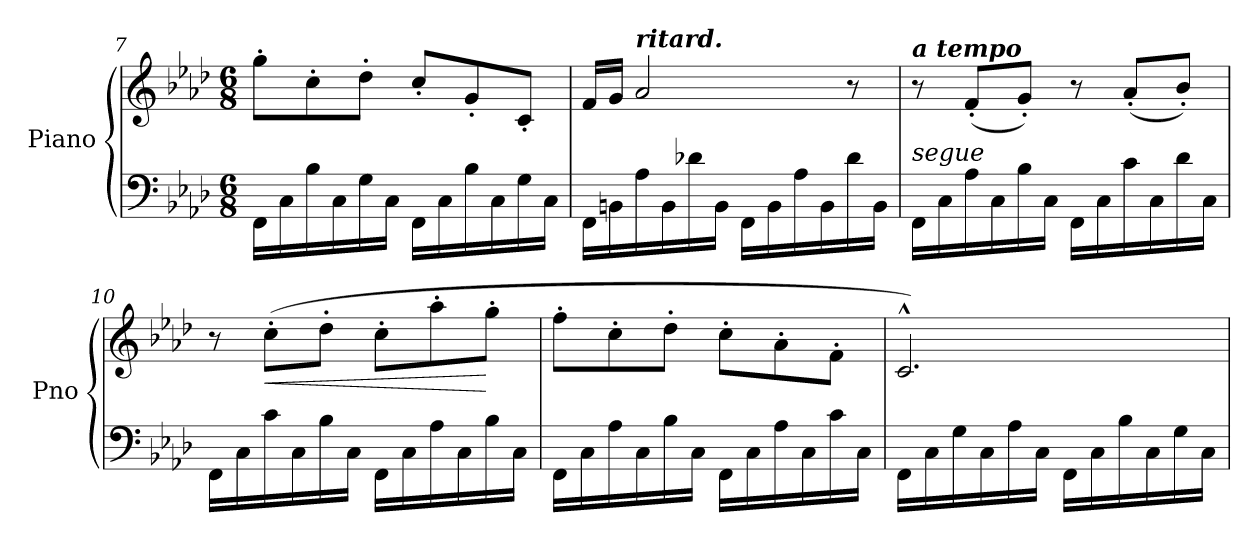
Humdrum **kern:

**kern	**kern	**dynam
*part1	*part1	*part1
*staff2	*staff1	*staff1/2
*I"Piano	*	*
*I'Pno	*	*
*clefF4	*clefG2	*
*k[b-e-a-d-]	*k[b-e-a-d-]	*
*M6/8	*M6/8	*
=7	=7	=7
16FF\LL	8gg'\L	.
16C\	.	.
16B-\	8cc'\	.
16C\	.	.
16G\	8dd-'\J	.
16C\JJ	.	.
16FF\LL	8cc'/L	.
16C\	.	.
16B-\	8g'/	.
16C\	.	.
16G\	8c'/J	.
16C\JJ	.	.
=8	=8	=8
!	!	!LO:DY:b
16FF\LL	16f/LL	other-dynamics
16BBn\	16g/JJ	.
!	!LO:TX:a:Bi:t=ritard.	!
16A-\	2a-/	.
16BB\	.	.
16d-X\	.	.
16BB\JJ	.	.
16FF\LL	.	.
16BB\	.	.
16A-\	.	.
16BB\	.	.
16d-\	8r	.
16BB\JJ	.	.
!!LO:LB:g=z
=9	=9	=9
!	!LO:TX:a:Bi:t=a tempo	!
!LO:TX:a:i:t=segue	!	!
!	!	!LO:DY:b
16FF\LL	8r	other-dynamics
16C\	.	.
16A-\	(<8f'/L	.
16C\	.	.
16B-\	8g'/J)	.
16C\JJ	.	.
16FF\LL	8r	.
16C\	.	.
16c\	(<8a-'/L	.
16C\	.	.
16d-\	8b-'/J)	.
16C\JJ	.	.
=10	=10	=10
!	!	!LO:DY:b=2
16FF\LL	8r	other-dynamics
16C\	.	.
!	!	!LO:HP:b
16c\	(>8cc'\L	<
16C\	.	.
16B-\	8dd-'\J	.
16C\JJ	.	.
16FF\LL	8cc'\L	.
16C\	.	.
16A-\	8aa-'\	.
16C\	.	.
16B-\	8gg'\J	[
16C\JJ	.	.
=11	=11	=11
16FF\LL	8ff'\L	.
16C\	.	.
16A-\	8cc'\	.
16C\	.	.
16B-\	8dd-'\J	.
16C\JJ	.	.
16FF\LL	8cc'\L	.
16C\	.	.
16A-\	8a-'\	.
16C\	.	.
16c\	8f'\J	.
16C\JJ	.	.
=12	=12	=12
16FF\LL	2.c^^/)	.
16C\	.	.
16G\	.	.
16C\	.	.
16A-\	.	.
16C\JJ	.	.
16FF\LL	.	.
16C\	.	.
16B-\	.	.
16C\	.	.
16G\	.	.
16C\JJ	.	.
=	=	=
*-	*-	*-
